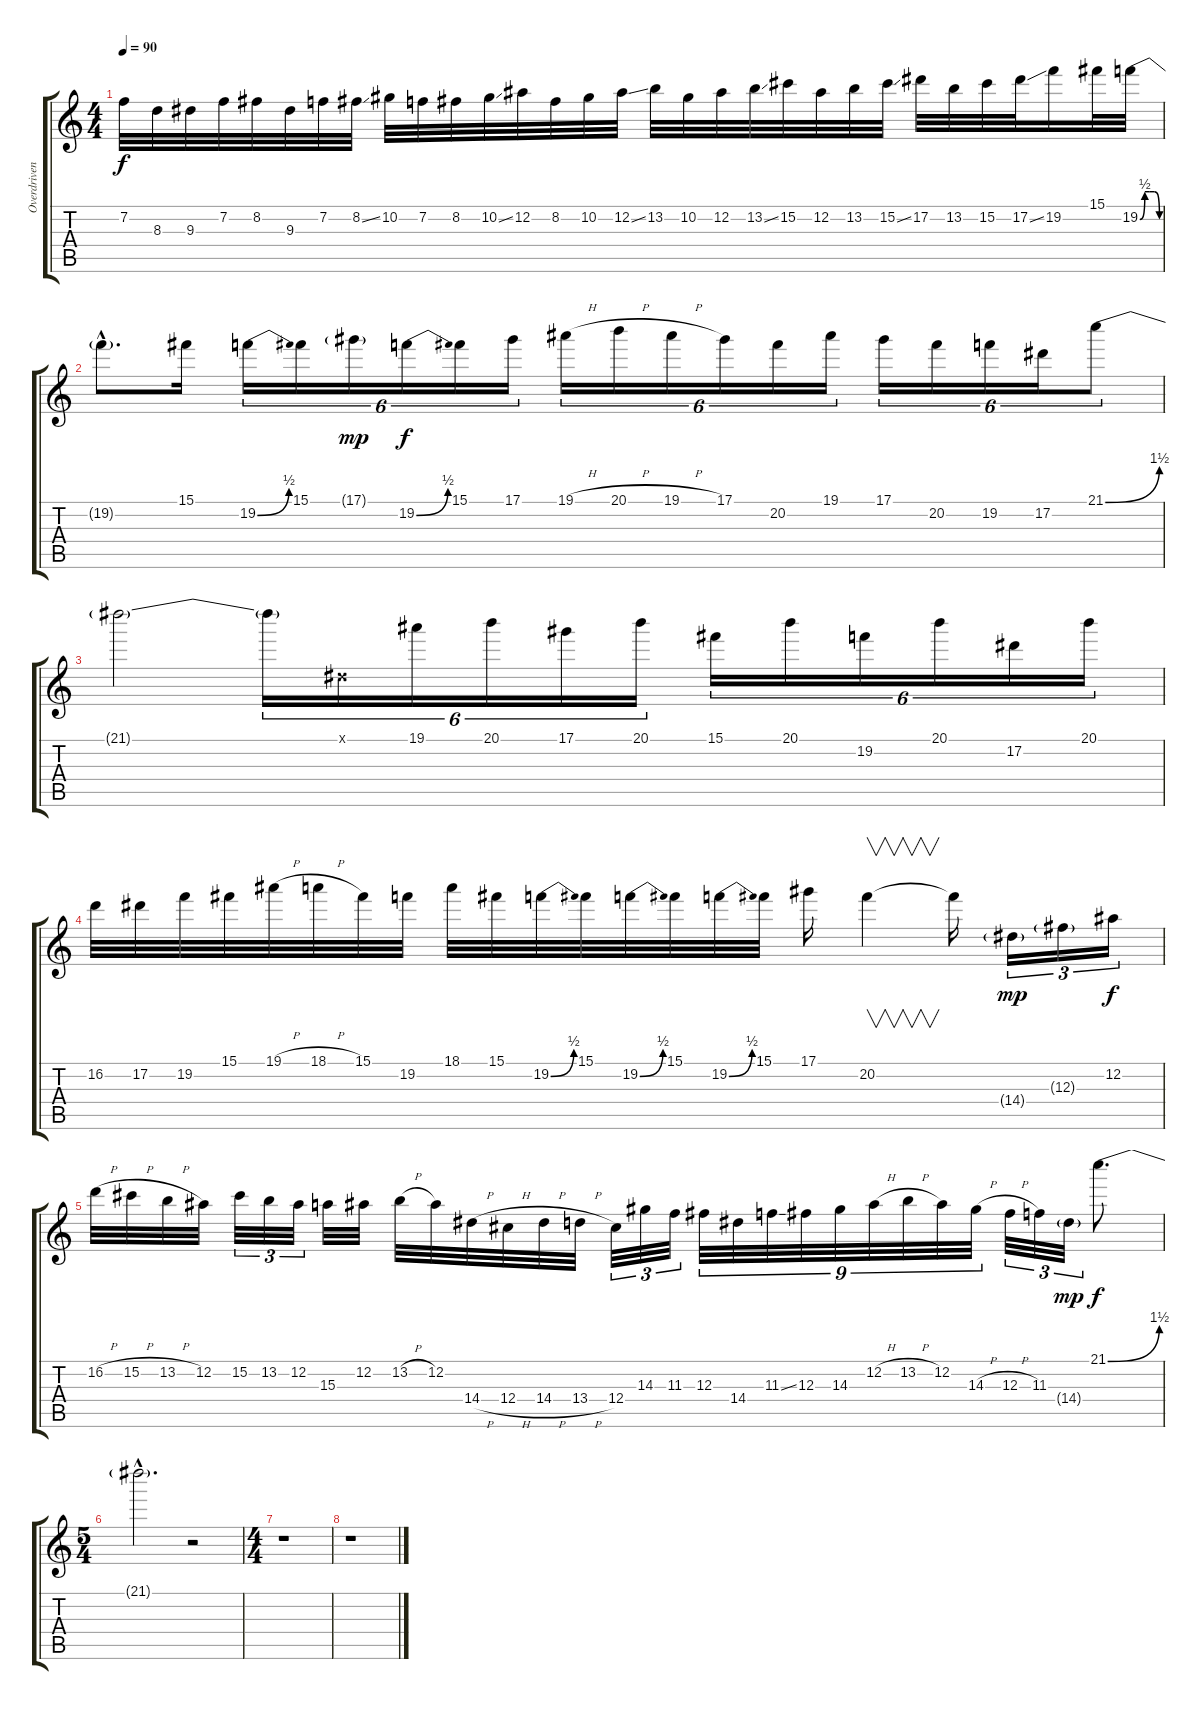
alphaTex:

\track ("Overdriven gtr" "Overdriven") {instrument overdrivenguitar}
\staff {score tabs}
\tuning (Eb4 Bb3 Gb3 Db3 Ab2 Eb2) {hide}
\ts (4 4)
\tempo 90
\clef g2
\ks c
7.2.32{dy f} 8.3.32 9.3.32 7.2.32 8.2.32 9.3.32 7.2.32 8.2{ss}.32 10.2.32 7.2.32 8.2.32 10.2{ss}.32 12.2.32 8.2.32 10.2.32 12.2{ss}.32 13.2.32 10.2.32 12.2.32 13.2{ss}.32 15.2.32 12.2.32 13.2.32 15.2{ss}.32 17.2.32 13.2.32 15.2.32 17.2{ss}.32 19.2.16 15.1.32 19.2{be (custom 0 0 15 2 30 2 45 2 60 0)}.32 |
19.2{hac t}.8{d} 15.1.16 19.2{be (bend 0 0 60 2)}.16{tu (6 4)} 15.1.16{tu (6 4)} 17.1{g}.16{tu (6 4) dy mp} 19.2{be (bend 0 0 60 2)}.16{tu (6 4) dy f} 15.1.16{tu (6 4)} 17.1.16{tu (6 4)} 19.1{h}.16{tu (6 4)} 20.1{h}.16{tu (6 4)} 19.1{h}.16{tu (6 4)} 17.1.16{tu (6 4)} 20.2.16{tu (6 4)} 19.1.16{tu (6 4)} 17.1.16{tu (6 4)} 20.2.16{tu (6 4)} 19.2.16{tu (6 4)} 17.2.16{tu (6 4)} 21.1{be (bend 0 0 60 6)}.8{tu (6 4)} |
21.1{t}.2 21.1{t}.16{tu (6 4)} 0.1{x}.16{tu (6 4)} 19.1.16{tu (6 4)} 20.1.16{tu (6 4)} 17.1.16{tu (6 4)} 20.1.16{tu (6 4)} 15.1.16{tu (6 4)} 20.1.16{tu (6 4)} 19.2.16{tu (6 4)} 20.1.16{tu (6 4)} 17.2.16{tu (6 4)} 20.1.16{tu (6 4)} |
16.2.32 17.2.32 19.2.32 15.1.32 19.1{h}.32 18.1{h}.32 15.1.32 19.2.32 18.1.32 15.1.32 19.2{be (bend 0 0 60 2)}.32 15.1.32 19.2{be (bend 0 0 60 2)}.32 15.1.32 19.2{be (bend 0 0 60 2)}.32 15.1.32 17.1.16 20.2.4{v} 20.2{t}.16 14.4{g}.16{tu (3 2) dy mp} 12.3{g}.16{tu (3 2)} 12.2.16{tu (3 2) dy f} |
16.2{h}.32 15.2{h}.32 13.2{h}.32 12.2.32 15.2.32{tu (3 2)} 13.2.32{tu (3 2)} 12.2.32{tu (3 2)} 15.3.32 12.2.32 13.2{h}.32 12.2.32 14.4{h}.32 12.4{h}.32 14.4{h}.32 13.4{h}.32 12.4.32{tu (3 2)} 14.3.32{tu (3 2)} 11.3.32{tu (3 2)} 12.3.32{tu (9 8)} 14.4.32{tu (9 8)} 11.3{ss}.32{tu (9 8)} 12.3.32{tu (9 8)} 14.3.32{tu (9 8)} 12.2{h}.32{tu (9 8)} 13.2{h}.32{tu (9 8)} 12.2.32{tu (9 8)} 14.3{h}.32{tu (9 8)} 12.3{h}.32{tu (3 2)} 11.3.32{tu (3 2)} 14.4{g}.32{tu (3 2) dy mp} 21.1{be (bend 0 0 60 6)}.8{d dy f} |
\ts (5 4)
21.1{hac t}.2{d} r.2 |
\ts (4 4)
r.1 |
r.1
